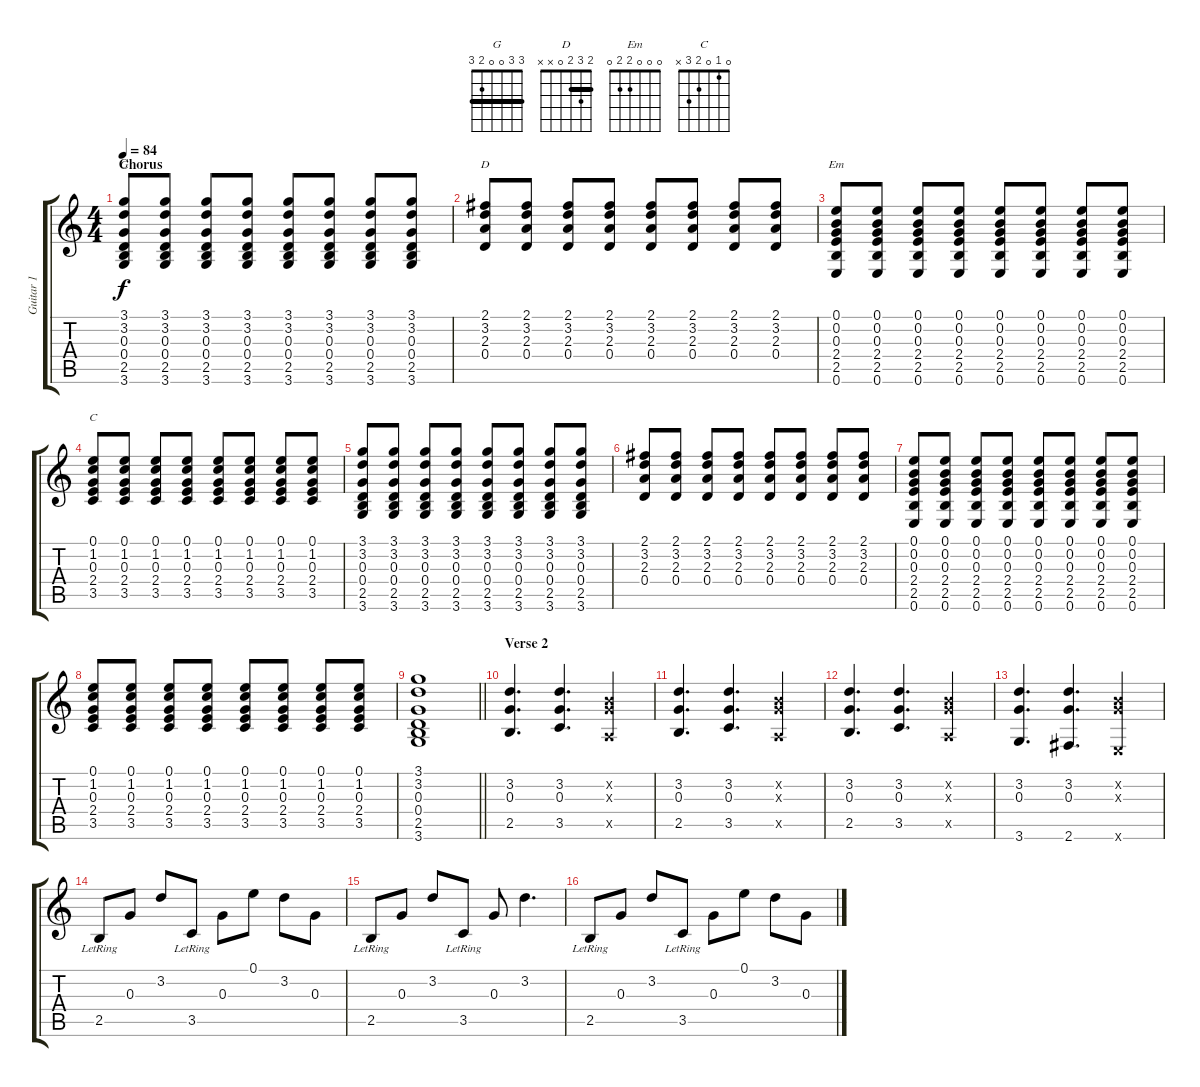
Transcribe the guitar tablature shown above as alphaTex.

\track ("Guitar 1" "Guitar 1") {instrument acousticguitarsteel}
\staff {score tabs}
\tuning (E4 B3 G3 D3 A2 E2) {hide}
\chord ("G" 3 3 0 0 2 3) {barre 3}
\chord ("D" 2 3 2 0 x x) {barre 2}
\chord ("Em" 0 0 0 2 2 0)
\chord ("C" 0 1 0 2 3 x)
\ts (4 4)
\section ("" "Chorus")
\tempo 84
\clef g2
\ks c
(3.1 3.2 0.3 0.4 2.5 3.6).8{ch "G" dy f} (3.1 3.2 0.3 0.4 2.5 3.6).8 (3.1 3.2 0.3 0.4 2.5 3.6).8 (3.1 3.2 0.3 0.4 2.5 3.6).8 (3.1 3.2 0.3 0.4 2.5 3.6).8 (3.1 3.2 0.3 0.4 2.5 3.6).8 (3.1 3.2 0.3 0.4 2.5 3.6).8 (3.1 3.2 0.3 0.4 2.5 3.6).8 |
(2.1 3.2 2.3 0.4).8{ch "D"} (2.1 3.2 2.3 0.4).8 (2.1 3.2 2.3 0.4).8 (2.1 3.2 2.3 0.4).8 (2.1 3.2 2.3 0.4).8 (2.1 3.2 2.3 0.4).8 (2.1 3.2 2.3 0.4).8 (2.1 3.2 2.3 0.4).8 |
(0.1 0.2 0.3 2.4 2.5 0.6).8{ch "Em"} (0.1 0.2 0.3 2.4 2.5 0.6).8 (0.1 0.2 0.3 2.4 2.5 0.6).8 (0.1 0.2 0.3 2.4 2.5 0.6).8 (0.1 0.2 0.3 2.4 2.5 0.6).8 (0.1 0.2 0.3 2.4 2.5 0.6).8 (0.1 0.2 0.3 2.4 2.5 0.6).8 (0.1 0.2 0.3 2.4 2.5 0.6).8 |
(0.1 1.2 0.3 2.4 3.5).8{ch "C"} (0.1 1.2 0.3 2.4 3.5).8 (0.1 1.2 0.3 2.4 3.5).8 (0.1 1.2 0.3 2.4 3.5).8 (0.1 1.2 0.3 2.4 3.5).8 (0.1 1.2 0.3 2.4 3.5).8 (0.1 1.2 0.3 2.4 3.5).8 (0.1 1.2 0.3 2.4 3.5).8 |
(3.1 3.2 0.3 0.4 2.5 3.6).8 (3.1 3.2 0.3 0.4 2.5 3.6).8 (3.1 3.2 0.3 0.4 2.5 3.6).8 (3.1 3.2 0.3 0.4 2.5 3.6).8 (3.1 3.2 0.3 0.4 2.5 3.6).8 (3.1 3.2 0.3 0.4 2.5 3.6).8 (3.1 3.2 0.3 0.4 2.5 3.6).8 (3.1 3.2 0.3 0.4 2.5 3.6).8 |
(2.1 3.2 2.3 0.4).8 (2.1 3.2 2.3 0.4).8 (2.1 3.2 2.3 0.4).8 (2.1 3.2 2.3 0.4).8 (2.1 3.2 2.3 0.4).8 (2.1 3.2 2.3 0.4).8 (2.1 3.2 2.3 0.4).8 (2.1 3.2 2.3 0.4).8 |
(0.1 0.2 0.3 2.4 2.5 0.6).8 (0.1 0.2 0.3 2.4 2.5 0.6).8 (0.1 0.2 0.3 2.4 2.5 0.6).8 (0.1 0.2 0.3 2.4 2.5 0.6).8 (0.1 0.2 0.3 2.4 2.5 0.6).8 (0.1 0.2 0.3 2.4 2.5 0.6).8 (0.1 0.2 0.3 2.4 2.5 0.6).8 (0.1 0.2 0.3 2.4 2.5 0.6).8 |
(0.1 1.2 0.3 2.4 3.5).8 (0.1 1.2 0.3 2.4 3.5).8 (0.1 1.2 0.3 2.4 3.5).8 (0.1 1.2 0.3 2.4 3.5).8 (0.1 1.2 0.3 2.4 3.5).8 (0.1 1.2 0.3 2.4 3.5).8 (0.1 1.2 0.3 2.4 3.5).8 (0.1 1.2 0.3 2.4 3.5).8 |
\barLineRight lightlight
(3.1 3.2 0.3 0.4 2.5 3.6).1 |
\section ("" "Verse 2")
(3.2 0.3 2.5).4{d} (3.2 0.3 3.5).4{d} (0.2{x} 0.3{x} 0.5{x}).4 |
(3.2 0.3 2.5).4{d} (3.2 0.3 3.5).4{d} (0.2{x} 0.3{x} 0.5{x}).4 |
(3.2 0.3 2.5).4{d} (3.2 0.3 3.5).4{d} (0.2{x} 0.3{x} 0.5{x}).4 |
(3.2 0.3 3.6).4{d} (3.2 0.3 2.6).4{d} (0.2{x} 0.3{x} 0.6{x}).4 |
2.5{lr}.8 0.3.8 3.2.8 3.5{lr}.8 0.3.8 0.1.8 3.2.8 0.3.8 |
2.5{lr}.8 0.3.8 3.2.8 3.5{lr}.8 0.3.8 3.2.4{d} |
2.5{lr}.8 0.3.8 3.2.8 3.5{lr}.8 0.3.8 0.1.8 3.2.8 0.3.8
